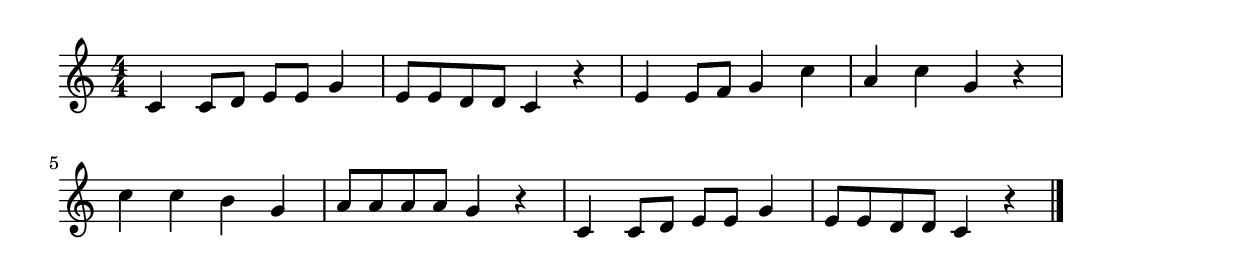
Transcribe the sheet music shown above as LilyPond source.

\version "2.18.2"

% 大きな栗の木の下で(おおきなくりのきのしたで)

\score {

\layout {
line-width = #170
indent = 0\mm
}

\relative c' {
\key c \major
\time 4/4
\set Score.tempoHideNote = ##t
\tempo 4=120
\numericTimeSignature

c4 c8 d e e g4 |
e8 e d d c4 r |
e4 e8 f g4 c |
a4 c g r |
\break
c c b g |
a8 a a a g4 r |
c,4 c8 d e e g4 |
e8 e d d c4 r |

\bar "|."
}

\midi {}

}